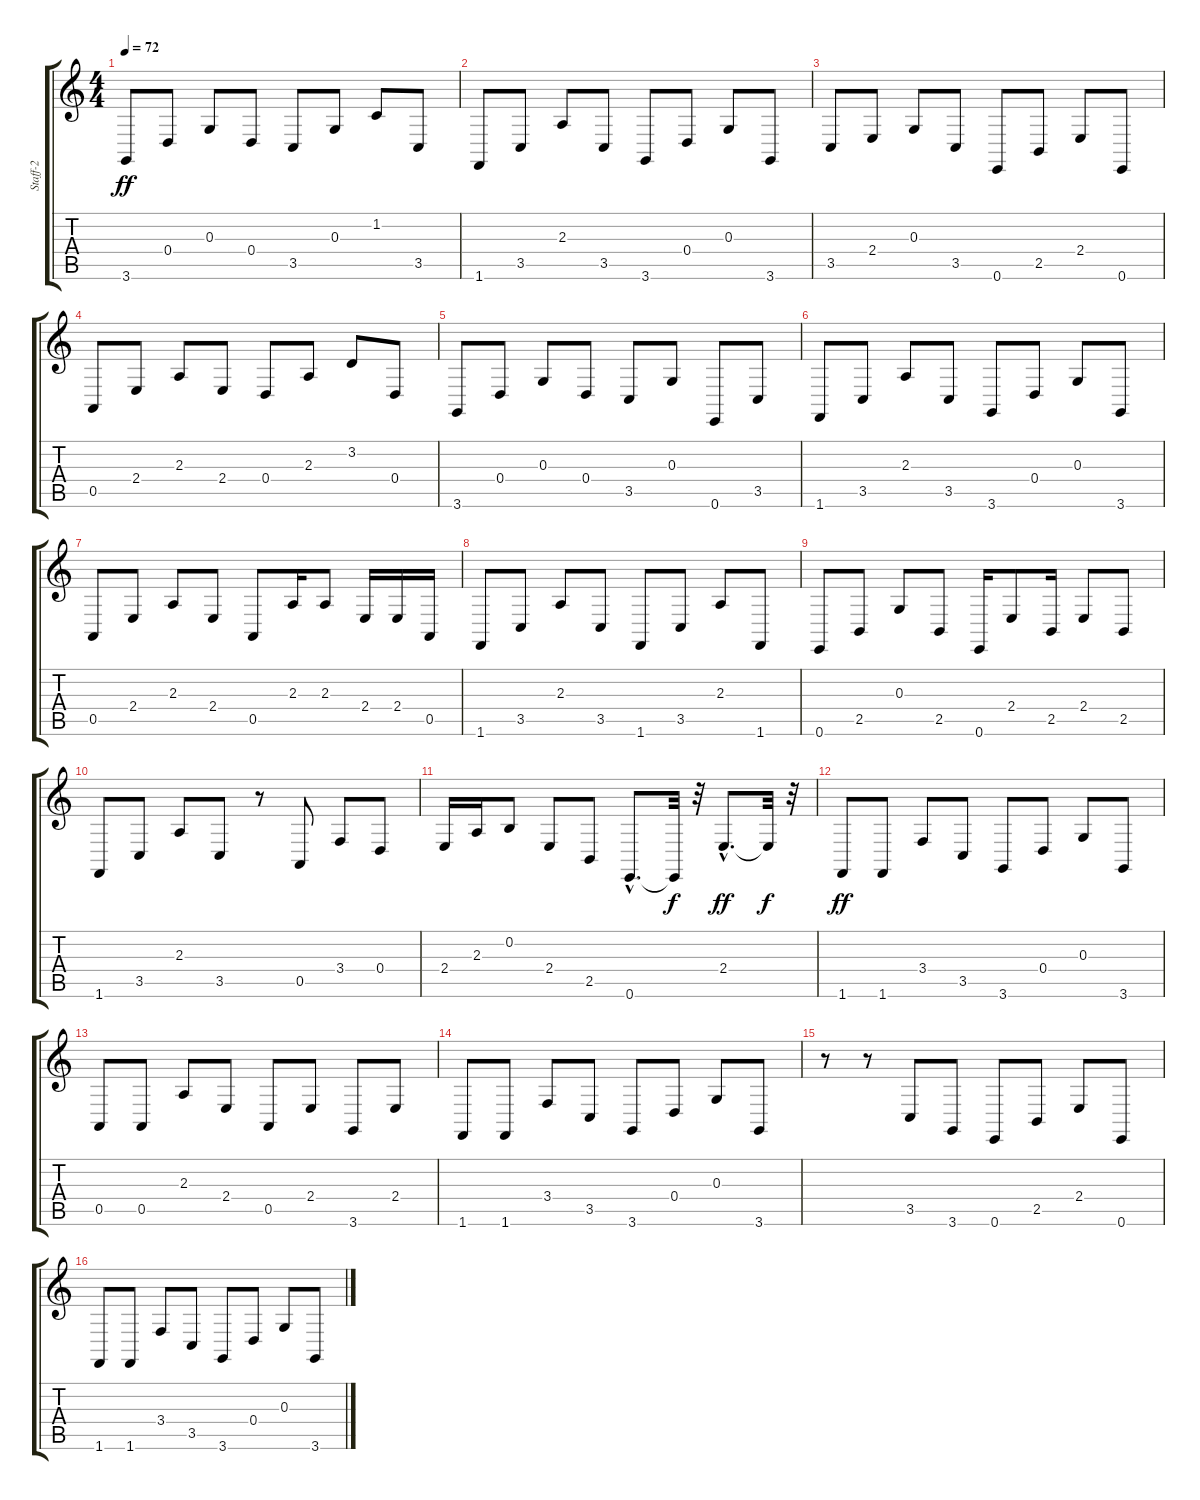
\track ("Staff-2" "Staff-2") {instrument acousticgrandpiano}
\staff {score tabs}
\tuning (E4 B3 G3 D3 A2 E2) {hide}
\ts (4 4)
\tempo 72
\clef g2
\ks c
3.6.8{dy ff} 0.4.8 0.3.8 0.4.8 3.5.8 0.3.8 1.2.8 3.5.8 |
1.6.8 3.5.8 2.3.8 3.5.8 3.6.8 0.4.8 0.3.8 3.6.8 |
3.5.8 2.4.8 0.3.8 3.5.8 0.6.8 2.5.8 2.4.8 0.6.8 |
0.5.8 2.4.8 2.3.8 2.4.8 0.4.8 2.3.8 3.2.8 0.4.8 |
3.6.8 0.4.8 0.3.8 0.4.8 3.5.8 0.3.8 0.6.8 3.5.8 |
1.6.8 3.5.8 2.3.8 3.5.8 3.6.8 0.4.8 0.3.8 3.6.8 |
0.5.8 2.4.8 2.3.8 2.4.8 0.5.8 2.3.16 2.3.8 2.4.16 2.4.16 0.5.16 |
1.6.8 3.5.8 2.3.8 3.5.8 1.6.8 3.5.8 2.3.8 1.6.8 |
0.6.8 2.5.8 0.3.8 2.5.8 0.6.16 2.4.8 2.5.16 2.4.8 2.5.8 |
1.6.8 3.5.8 2.3.8 3.5.8 r.8 0.5.8 3.4.8 0.4.8 |
2.4.16 2.3.16 0.2.8 2.4.8 2.5.8 0.6{hac}.8{d} 0.6{t}.32{dy f} r.32 2.4{hac}.8{d dy ff} 2.4{t}.32{dy f} r.32 |
1.6.8{dy ff} 1.6.8 3.4.8 3.5.8 3.6.8 0.4.8 0.3.8 3.6.8 |
0.5.8 0.5.8 2.3.8 2.4.8 0.5.8 2.4.8 3.6.8 2.4.8 |
1.6.8 1.6.8 3.4.8 3.5.8 3.6.8 0.4.8 0.3.8 3.6.8 |
r.8 r.8 3.5.8 3.6.8 0.6.8 2.5.8 2.4.8 0.6.8 |
1.6.8 1.6.8 3.4.8 3.5.8 3.6.8 0.4.8 0.3.8 3.6.8
